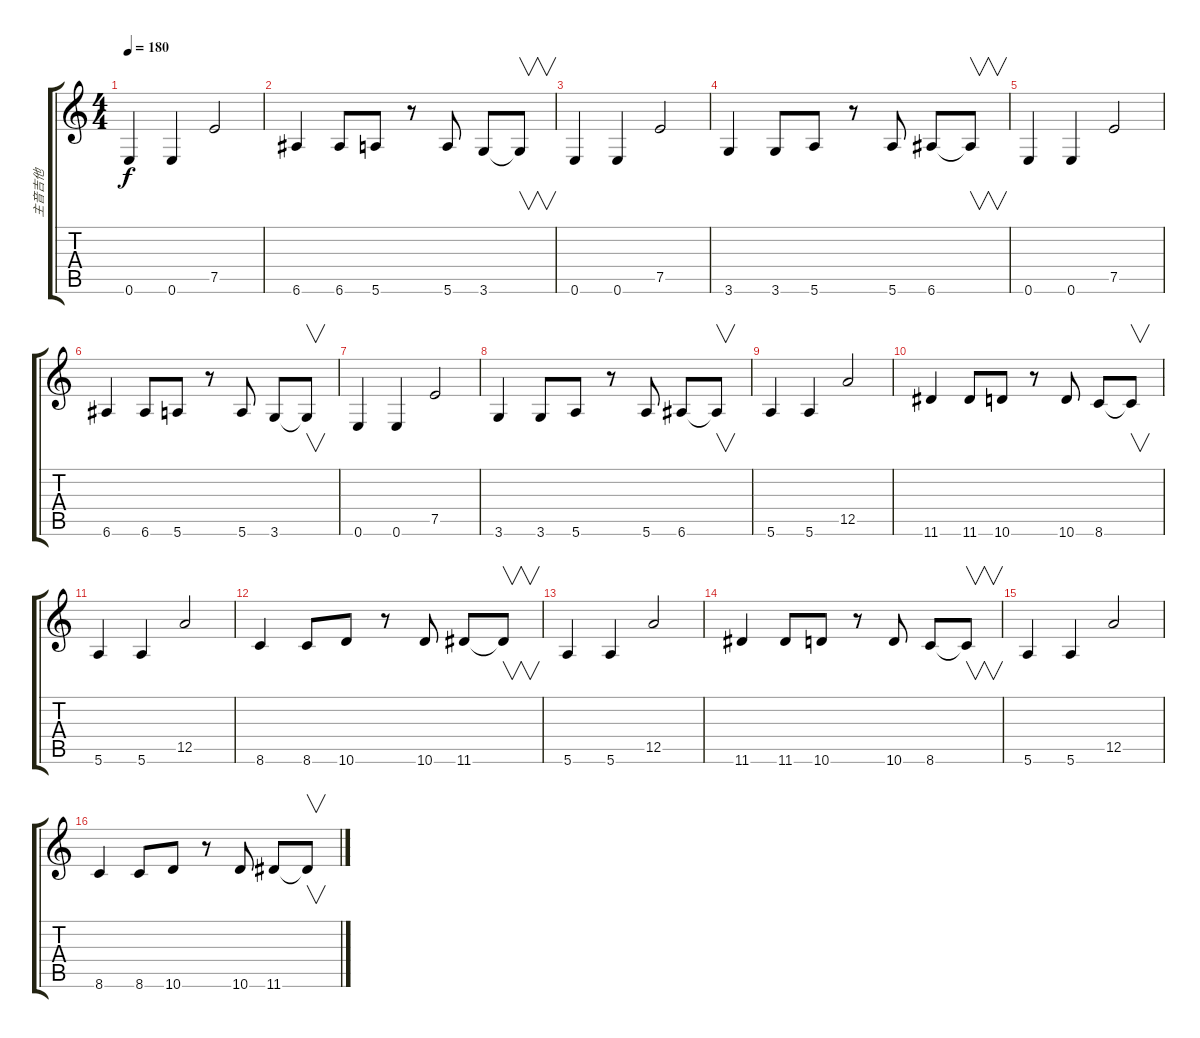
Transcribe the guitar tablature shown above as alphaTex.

\track ("主音吉他" "主音吉他") {instrument distortionguitar}
\staff {score tabs}
\tuning (E4 B3 G3 D3 A2 E2) {hide}
\ts (4 4)
\tempo 180
\clef g2
\ks c
0.6.4{dy f} 0.6.4 7.5.2 |
6.6.4 6.6.8 5.6.8 r.8 5.6.8 3.6.8 3.6{t}.8{v} |
0.6.4 0.6.4 7.5.2 |
3.6.4 3.6.8 5.6.8 r.8 5.6.8 6.6.8 6.6{t}.8{v} |
0.6.4 0.6.4 7.5.2 |
6.6.4 6.6.8 5.6.8 r.8 5.6.8 3.6.8 3.6{t}.8{v} |
0.6.4 0.6.4 7.5.2 |
3.6.4 3.6.8 5.6.8 r.8 5.6.8 6.6.8 6.6{t}.8{v} |
5.6.4 5.6.4 12.5.2 |
11.6.4 11.6.8 10.6.8 r.8 10.6.8 8.6.8 8.6{t}.8{v} |
5.6.4 5.6.4 12.5.2 |
8.6.4 8.6.8 10.6.8 r.8 10.6.8 11.6.8 11.6{t}.8{v} |
5.6.4 5.6.4 12.5.2 |
11.6.4 11.6.8 10.6.8 r.8 10.6.8 8.6.8 8.6{t}.8{v} |
5.6.4 5.6.4 12.5.2 |
8.6.4 8.6.8 10.6.8 r.8 10.6.8 11.6.8 11.6{t}.8{v}
